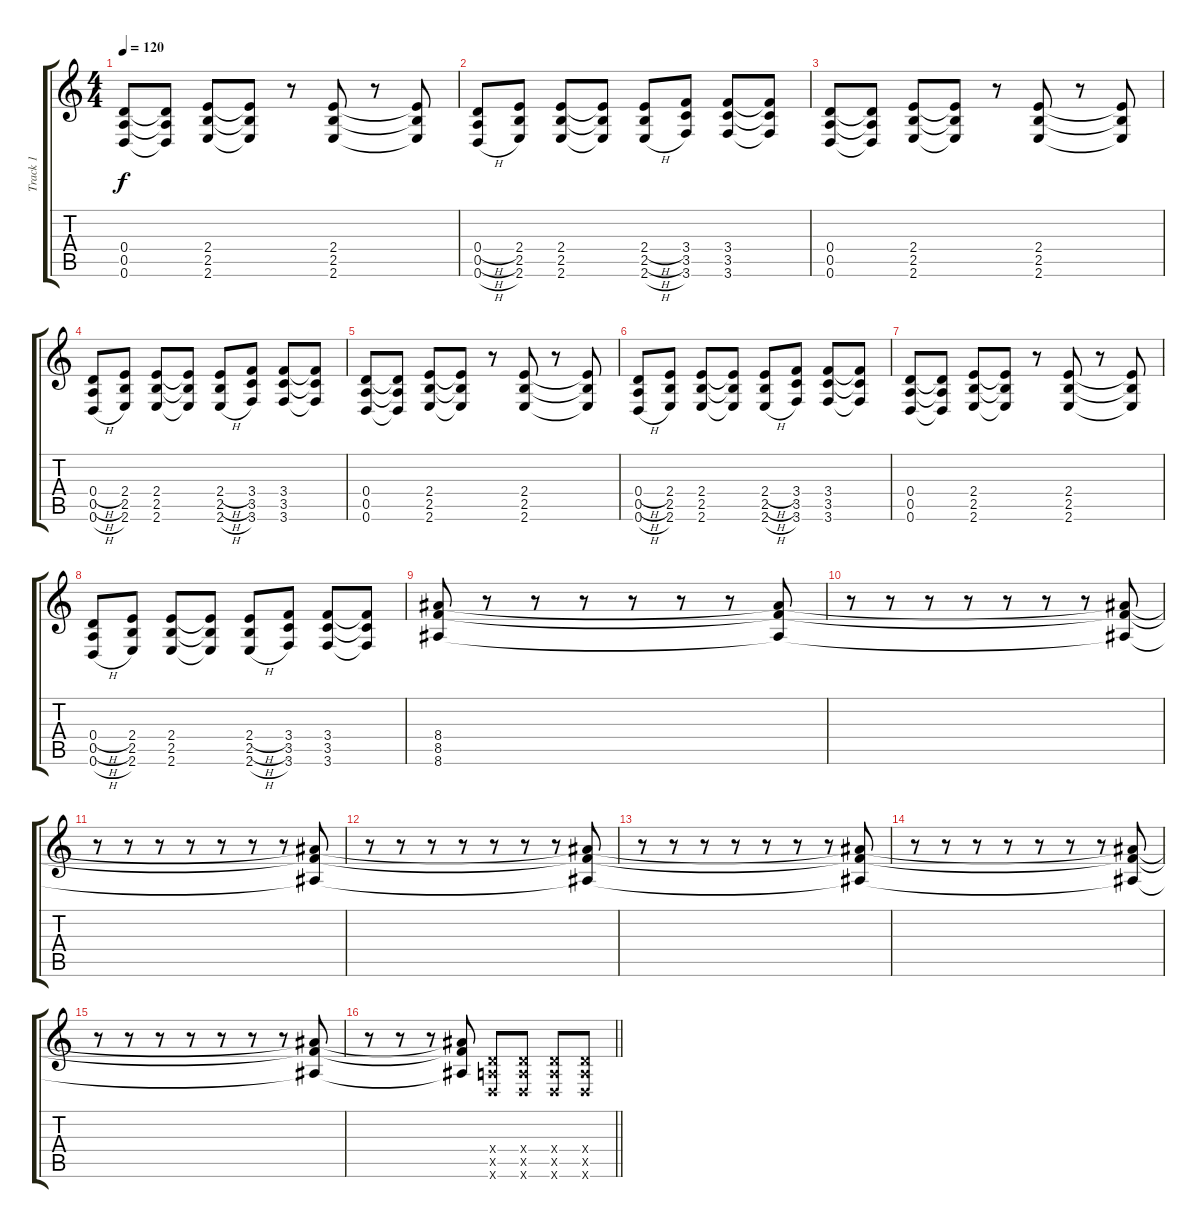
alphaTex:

\track ("Track 1" "Track 1") {instrument distortionguitar}
\staff {score tabs}
\tuning (E4 B3 G3 D3 A2 D2) {hide}
\ts (4 4)
\tempo 120
\clef g2
\ks c
(0.4 0.5 0.6).8{dy f} (0.4{t} 0.5{t} 0.6{t}).8 (2.4 2.5 2.6).8 (2.4{t} 2.5{t} 2.6{t}).8 r.8 (2.4 2.5 2.6).8 r.8 (2.4{t} 2.5{t} 2.6{t}).8 |
(0.4{h} 0.5{h} 0.6{h}).8 (2.4 2.5 2.6).8 (2.4 2.5 2.6).8 (2.4{t} 2.5{t} 2.6{t}).8 (2.4{h} 2.5{h} 2.6{h}).8 (3.4 3.5 3.6).8 (3.4 3.5 3.6).8 (3.4{t} 3.5{t} 3.6{t}).8 |
(0.4 0.5 0.6).8 (0.4{t} 0.5{t} 0.6{t}).8 (2.4 2.5 2.6).8 (2.4{t} 2.5{t} 2.6{t}).8 r.8 (2.4 2.5 2.6).8 r.8 (2.4{t} 2.5{t} 2.6{t}).8 |
(0.4{h} 0.5{h} 0.6{h}).8 (2.4 2.5 2.6).8 (2.4 2.5 2.6).8 (2.4{t} 2.5{t} 2.6{t}).8 (2.4{h} 2.5{h} 2.6{h}).8 (3.4 3.5 3.6).8 (3.4 3.5 3.6).8 (3.4{t} 3.5{t} 3.6{t}).8 |
(0.4 0.5 0.6).8 (0.4{t} 0.5{t} 0.6{t}).8 (2.4 2.5 2.6).8 (2.4{t} 2.5{t} 2.6{t}).8 r.8 (2.4 2.5 2.6).8 r.8 (2.4{t} 2.5{t} 2.6{t}).8 |
(0.4{h} 0.5{h} 0.6{h}).8 (2.4 2.5 2.6).8 (2.4 2.5 2.6).8 (2.4{t} 2.5{t} 2.6{t}).8 (2.4{h} 2.5{h} 2.6{h}).8 (3.4 3.5 3.6).8 (3.4 3.5 3.6).8 (3.4{t} 3.5{t} 3.6{t}).8 |
(0.4 0.5 0.6).8 (0.4{t} 0.5{t} 0.6{t}).8 (2.4 2.5 2.6).8 (2.4{t} 2.5{t} 2.6{t}).8 r.8 (2.4 2.5 2.6).8 r.8 (2.4{t} 2.5{t} 2.6{t}).8 |
(0.4{h} 0.5{h} 0.6{h}).8 (2.4 2.5 2.6).8 (2.4 2.5 2.6).8 (2.4{t} 2.5{t} 2.6{t}).8 (2.4{h} 2.5{h} 2.6{h}).8 (3.4 3.5 3.6).8 (3.4 3.5 3.6).8 (3.4{t} 3.5{t} 3.6{t}).8 |
(8.4 8.5 8.6).8 r.8 r.8 r.8 r.8 r.8 r.8 (8.4{t} 8.5{t} 8.6{t}).8 |
r.8 r.8 r.8 r.8 r.8 r.8 r.8 (8.4{t} 8.5{t} 8.6{t}).8 |
r.8 r.8 r.8 r.8 r.8 r.8 r.8 (8.4{t} 8.5{t} 8.6{t}).8 |
r.8 r.8 r.8 r.8 r.8 r.8 r.8 (8.4{t} 8.5{t} 8.6{t}).8 |
r.8 r.8 r.8 r.8 r.8 r.8 r.8 (8.4{t} 8.5{t} 8.6{t}).8 |
r.8 r.8 r.8 r.8 r.8 r.8 r.8 (8.4{t} 8.5{t} 8.6{t}).8 |
r.8 r.8 r.8 r.8 r.8 r.8 r.8 (8.4{t} 8.5{t} 8.6{t}).8 |
\barLineRight lightlight
r.8 r.8 r.8 (8.4{t} 8.5{t} 8.6{t}).8 (0.4{x} 0.5{x} 0.6{x}).8 (0.4{x} 0.5{x} 0.6{x}).8 (0.4{x} 0.5{x} 0.6{x}).8 (0.4{x} 0.5{x} 0.6{x}).8
